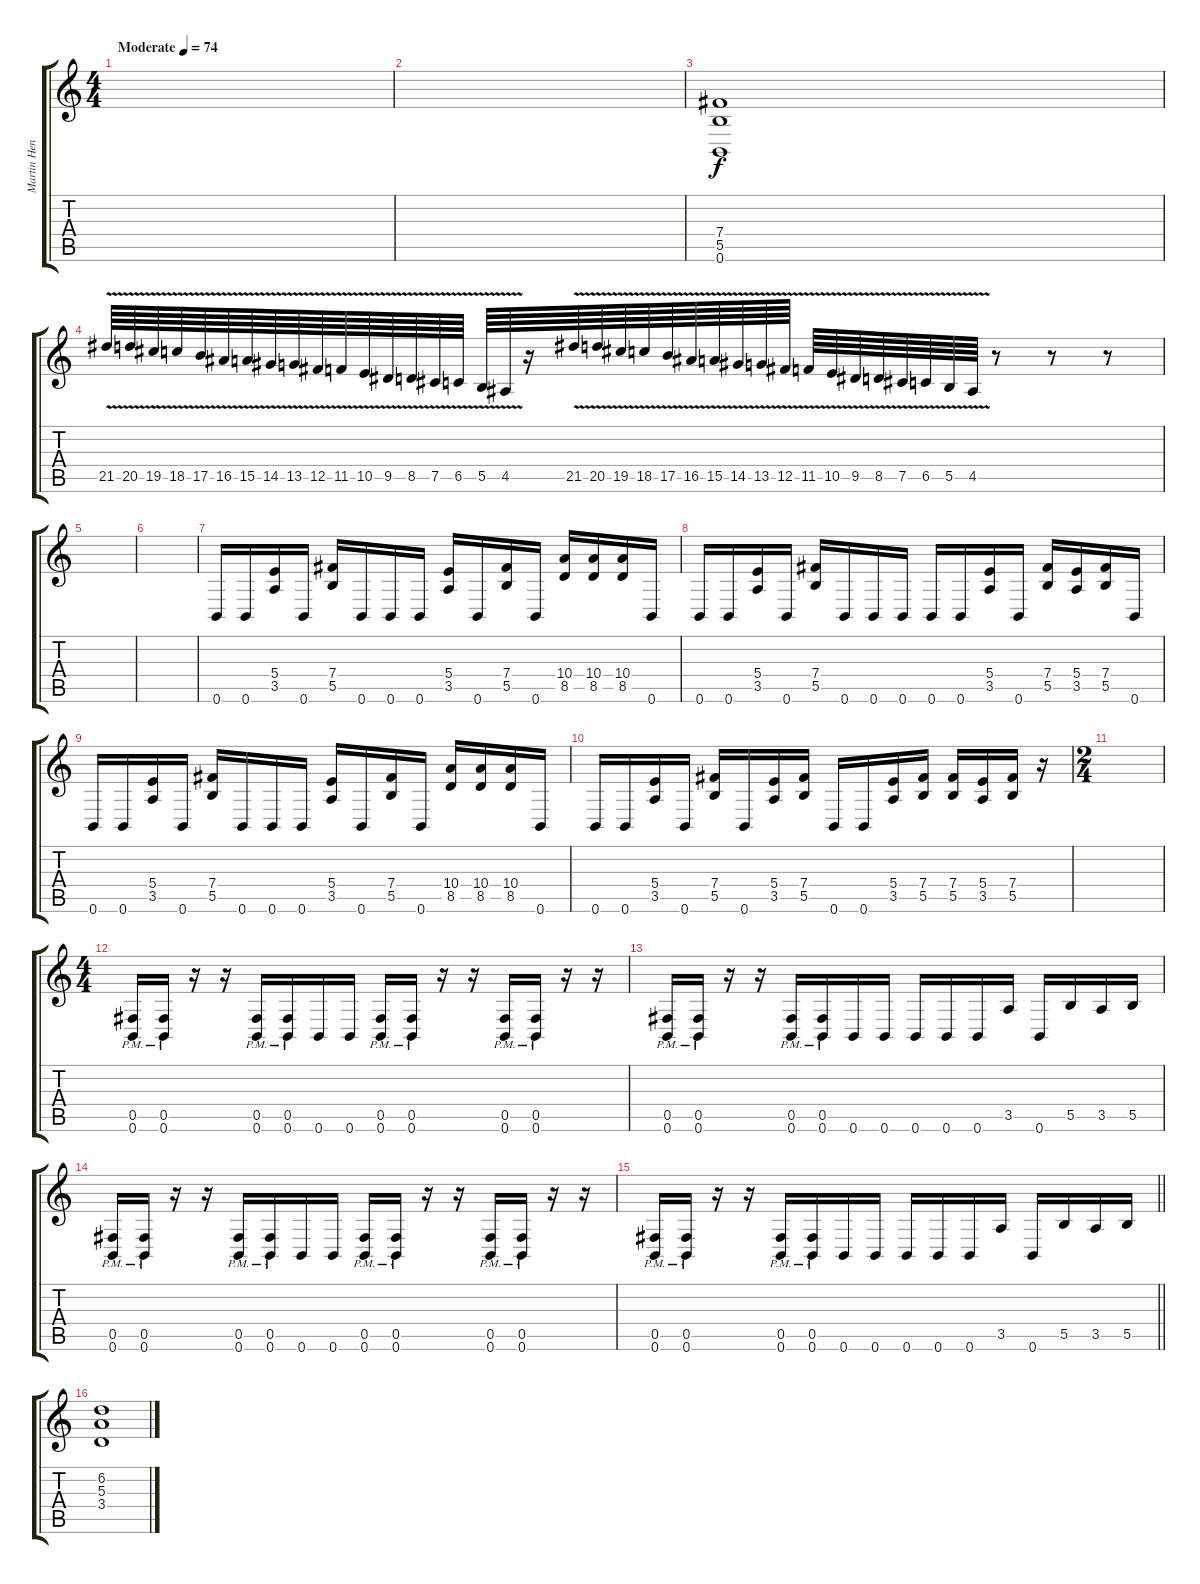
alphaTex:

\track ("Martin Henriksson" "Martin Hen") {instrument distortionguitar}
\staff {score tabs}
\tuning (Db4 Ab3 E3 B2 Gb2 B1) {hide}
\ts (4 4)
\tempo (74 "Moderate")
\clef g2
\ks c
|
|
(7.4 5.5 0.6).1 |
21.5{v}.64 20.5{v}.64 19.5{v}.64 18.5{v}.64 17.5{v}.64 16.5{v}.64 15.5{v}.64 14.5{v}.64 13.5{v}.64 12.5{v}.64 11.5{v}.64 10.5{v}.64 9.5{v}.64 8.5{v}.64 7.5{v}.64 6.5{v}.64 5.5{v}.64 4.5{v}.64 r.16 21.5{v}.64 20.5{v}.64 19.5{v}.64 18.5{v}.64 17.5{v}.64 16.5{v}.64 15.5{v}.64 14.5{v}.64 13.5{v}.64 12.5{v}.64 11.5{v}.64 10.5{v}.64 9.5{v}.64 8.5{v}.64 7.5{v}.64 6.5{v}.64 5.5{v}.64 4.5{v}.64 r.8 r.8 r.8 |
|
|
0.6.16 0.6.16 (5.4 3.5).16 0.6.16 (7.4 5.5).16 0.6.16 0.6.16 0.6.16 (5.4 3.5).16 0.6.16 (7.4 5.5).16 0.6.16 (10.4 8.5).16 (10.4 8.5).16 (10.4 8.5).16 0.6.16 |
0.6.16 0.6.16 (5.4 3.5).16 0.6.16 (7.4 5.5).16 0.6.16 0.6.16 0.6.16 0.6.16 0.6.16 (5.4 3.5).16 0.6.16 (7.4 5.5).16 (5.4 3.5).16 (7.4 5.5).16 0.6.16 |
0.6.16 0.6.16 (5.4 3.5).16 0.6.16 (7.4 5.5).16 0.6.16 0.6.16 0.6.16 (5.4 3.5).16 0.6.16 (7.4 5.5).16 0.6.16 (10.4 8.5).16 (10.4 8.5).16 (10.4 8.5).16 0.6.16 |
0.6.16 0.6.16 (5.4 3.5).16 0.6.16 (7.4 5.5).16 0.6.16 (5.4 3.5).16 (7.4 5.5).16 0.6.16 0.6.16 (5.4 3.5).16 (7.4 5.5).16 (7.4 5.5).16 (5.4 3.5).16 (7.4 5.5).16 r.16 |
\ts (2 4)
|
\ts (4 4)
(0.5{pm} 0.6{pm}).16 (0.5{pm} 0.6{pm}).16 r.16 r.16 (0.5{pm} 0.6{pm}).16 (0.5{pm} 0.6{pm}).16 0.6.16 0.6.16 (0.5{pm} 0.6{pm}).16 (0.5{pm} 0.6{pm}).16 r.16 r.16 (0.5{pm} 0.6{pm}).16 (0.5{pm} 0.6{pm}).16 r.16 r.16 |
(0.5{pm} 0.6{pm}).16 (0.5{pm} 0.6{pm}).16 r.16 r.16 (0.5{pm} 0.6{pm}).16 (0.5{pm} 0.6{pm}).16 0.6.16 0.6.16 0.6.16 0.6.16 0.6.16 3.5.16 0.6.16 5.5.16 3.5.16 5.5.16 |
(0.5{pm} 0.6{pm}).16 (0.5{pm} 0.6{pm}).16 r.16 r.16 (0.5{pm} 0.6{pm}).16 (0.5{pm} 0.6{pm}).16 0.6.16 0.6.16 (0.5{pm} 0.6{pm}).16 (0.5{pm} 0.6{pm}).16 r.16 r.16 (0.5{pm} 0.6{pm}).16 (0.5{pm} 0.6{pm}).16 r.16 r.16 |
\barLineRight lightlight
(0.5{pm} 0.6{pm}).16 (0.5{pm} 0.6{pm}).16 r.16 r.16 (0.5{pm} 0.6{pm}).16 (0.5{pm} 0.6{pm}).16 0.6.16 0.6.16 0.6.16 0.6.16 0.6.16 3.5.16 0.6.16 5.5.16 3.5.16 5.5.16 |
\section ("" "")
(6.2 5.3 3.4).1
